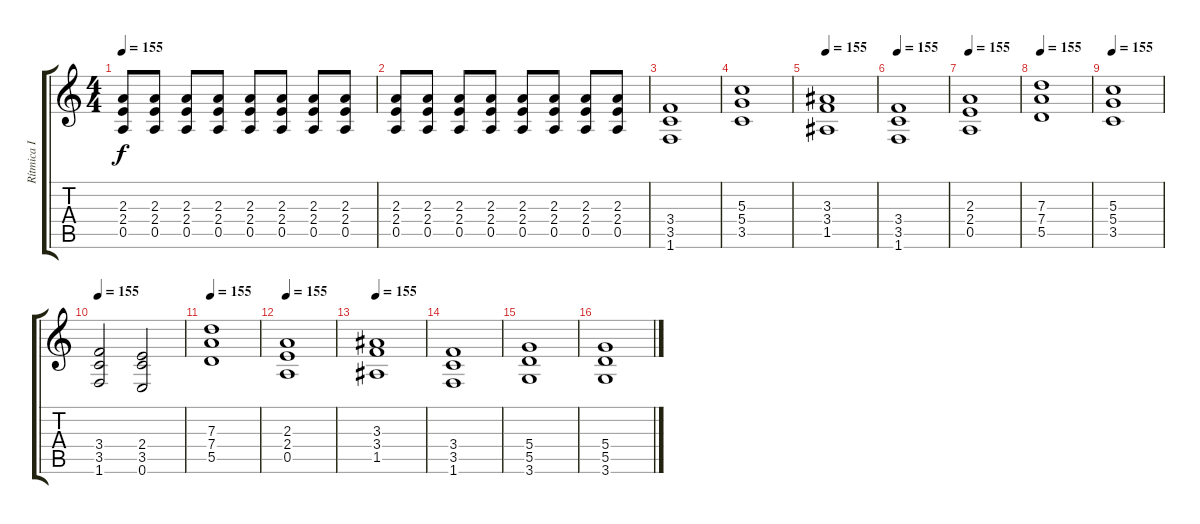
\track ("Rítmica I" "Rítmica I") {instrument distortionguitar}
\staff {score tabs}
\tuning (E4 B3 G3 D3 A2 E2) {hide}
\ts (4 4)
\tempo 155
\clef g2
\ks c
(2.3 2.4 0.5).8{dy f} (2.3 2.4 0.5).8 (2.3 2.4 0.5).8 (2.3 2.4 0.5).8 (2.3 2.4 0.5).8 (2.3 2.4 0.5).8 (2.3 2.4 0.5).8 (2.3 2.4 0.5).8 |
(2.3 2.4 0.5).8 (2.3 2.4 0.5).8 (2.3 2.4 0.5).8 (2.3 2.4 0.5).8 (2.3 2.4 0.5).8 (2.3 2.4 0.5).8 (2.3 2.4 0.5).8 (2.3 2.4 0.5).8 |
(3.4 3.5 1.6).1 |
(5.3 5.4 3.5).1 |
\tempo 155
(3.3 3.4 1.5).1 |
\tempo 155
(3.4 3.5 1.6).1 |
\tempo 155
(2.3 2.4 0.5).1 |
\tempo 155
(7.3 7.4 5.5).1 |
\tempo 155
(5.3 5.4 3.5).1 |
\tempo 155
(3.4 3.5 1.6).2 (2.4 3.5 0.6).2 |
\tempo 155
(7.3 7.4 5.5).1 |
\tempo 155
(2.3 2.4 0.5).1 |
\tempo 155
(3.3 3.4 1.5).1 |
(3.4 3.5 1.6).1 |
(5.4 5.5 3.6).1 |
(5.4 5.5 3.6).1
